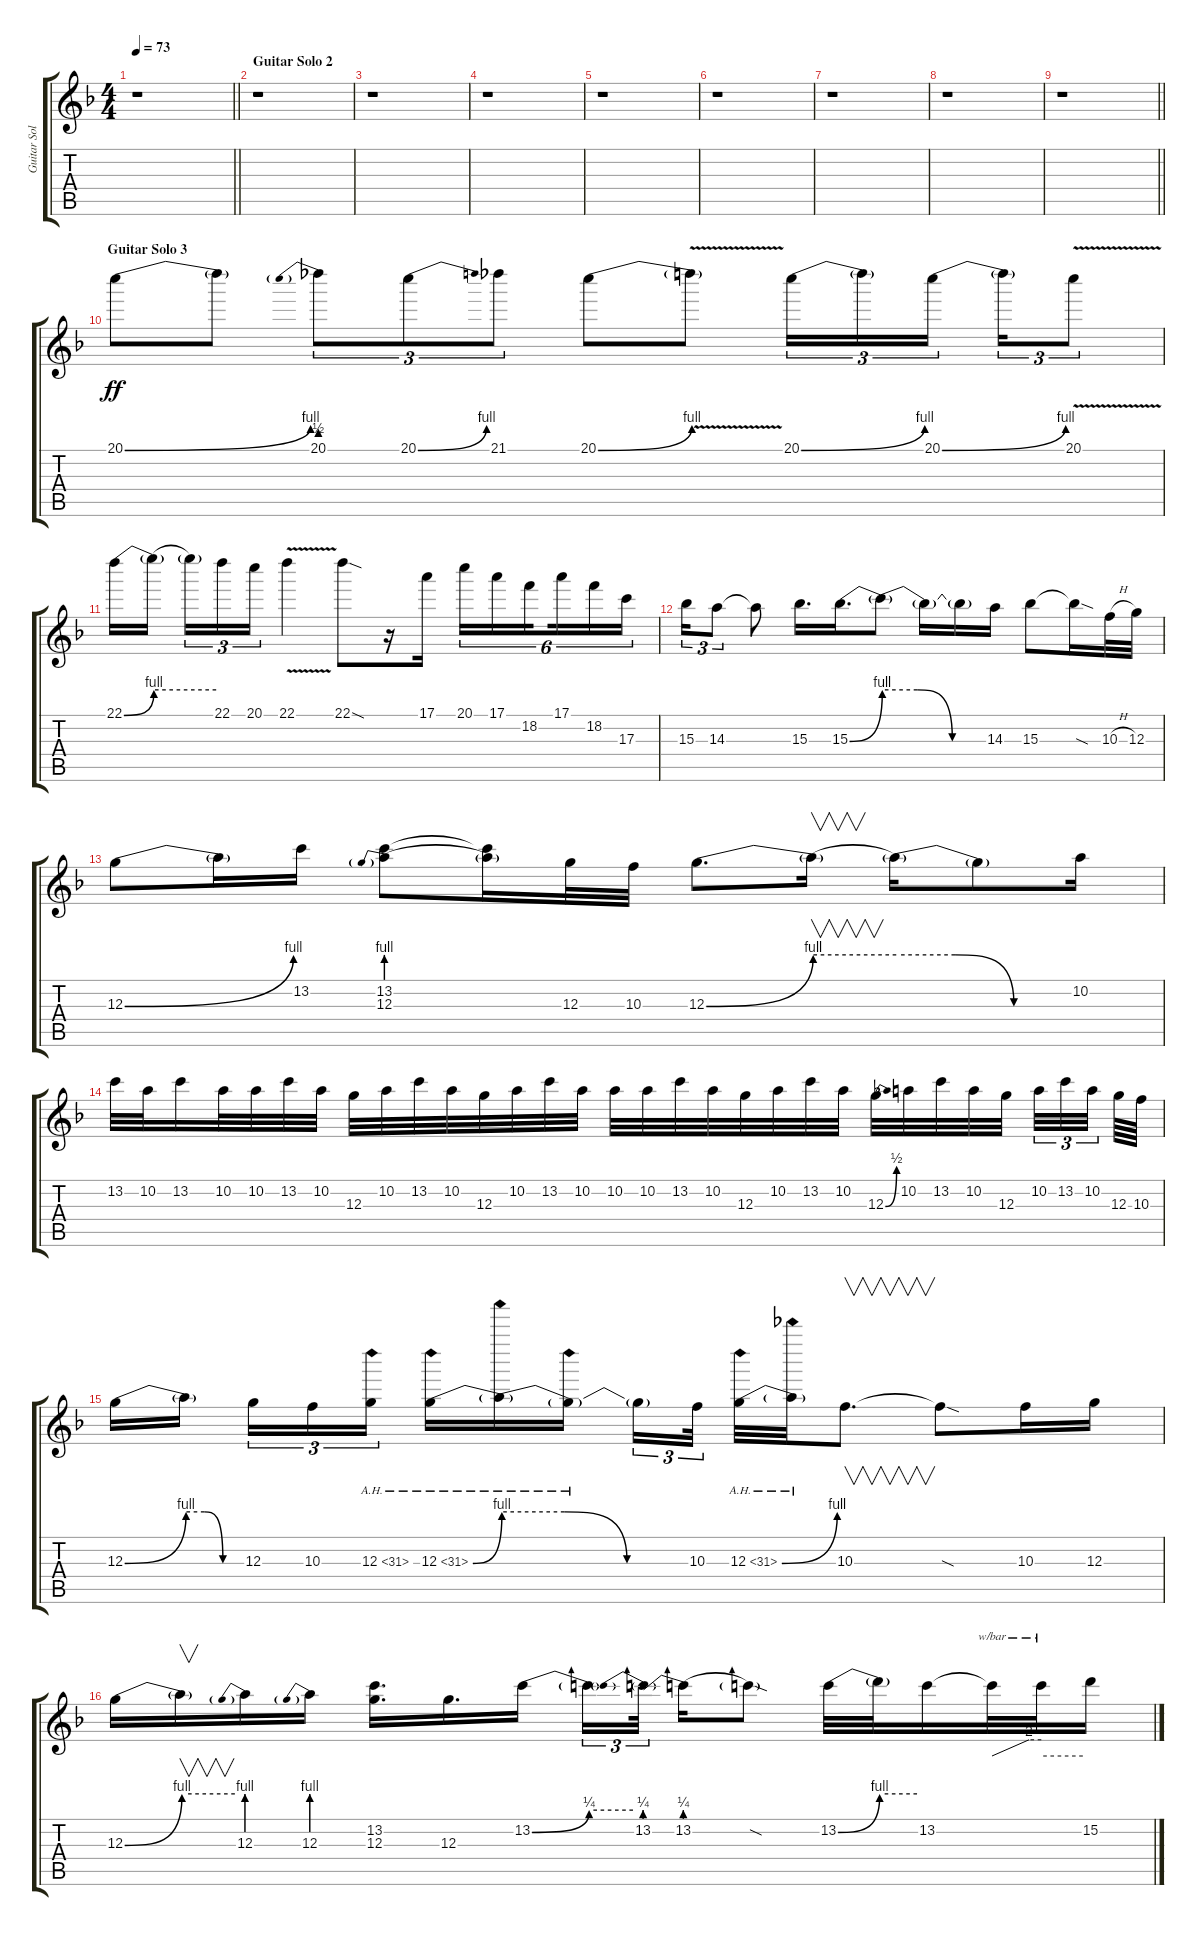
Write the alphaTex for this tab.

\track ("Guitar Solo L" "Guitar Sol") {mute instrument overdrivenguitar}
\staff {score tabs}
\tuning (E4 B3 G3 D3 A2 E2) {hide}
\ts (4 4)
\tempo 73
\clef g2
\barLineRight lightlight
\ks f
r.1{dy ff} |
\section ("" "Guitar Solo 2")
r.1 |
r.1 |
r.1 |
r.1 |
r.1 |
r.1 |
r.1 |
\barLineRight lightlight
r.1 |
\section ("" "Guitar Solo 3")
20.1{be (bend 0 0 60 4)}.8 20.1{t}.8 20.1{be (prebend 0 2 60 2)}.8{tu (3 2)} 20.1{be (bend 0 0 60 4)}.8{tu (3 2)} 21.1.8{tu (3 2)} 20.1{be (bend 0 0 60 4)}.8 20.1{v t}.8 20.1{be (bend 0 0 60 4)}.16{tu (3 2)} 20.1{t}.16{tu (3 2)} 20.1{be (bend 0 0 60 4)}.16{tu (3 2) beam splitsecondary} 20.1{t}.16{tu (3 2)} 20.1{v}.8{tu (3 2)} |
22.1{be (bend 0 0 60 4)}.16 22.1{be (hold 0 4 60 4) t}.16{beam splitsecondary} 22.1{t}.16{tu (3 2)} 22.1.16{tu (3 2)} 20.1.16{tu (3 2)} 22.1{v}.4 22.1{sod}.8 r.16 17.1.16 20.1.16{tu (6 4)} 17.1.16{tu (6 4)} 18.2.16{tu (6 4) beam splitsecondary} 17.1.16{tu (6 4)} 18.2.16{tu (6 4)} 17.3.16{tu (6 4)} |
15.3.16{tu (3 2)} 14.3.8{tu (3 2)} 14.3{t}.8 15.3.16{d} 15.3{be (bend 0 0 60 4)}.16{d} 15.3{be (custom 0 4 20 4 40 0 60 0) t}.8 15.3{t}.16 15.3{t}.16 14.3.16 15.3.8 15.3{sod t}.16 10.3{h}.32 12.3.32 |
12.3{be (bend 0 0 60 4)}.8 12.3{t}.16 13.2.16 (13.2 12.3{be (prebend 0 4 60 4)}).8 (13.2{t} 12.3{t}).16 12.3.32 10.3.32 12.3{be (bend 0 0 60 4)}.8{d} 12.3{be (hold 0 4 60 4) t}.16{v} 12.3{be (custom 0 4 20 4 40 0 60 0) t}.16 12.3{t}.8 10.2.16 |
13.2.32 10.2.32 13.2.16 10.2.32 10.2.32 13.2.32 10.2.32 12.3.32 10.2.32 13.2.32 10.2.32 12.3.32 10.2.32 13.2.32 10.2.32 10.2.32 10.2.32 13.2.32 10.2.32 12.3.32 10.2.32 13.2.32 10.2.32 12.3{be (bend 0 0 60 2)}.32 10.2.32 13.2.32 10.2.32 12.3.32{beam splitsecondary} 10.2.32{tu (3 2)} 13.2.32{tu (3 2)} 10.2.32{tu (3 2) beam splitsecondary} 12.3.64 10.3.64 |
12.3{be (bend 0 0 60 4)}.16 12.3{be (custom 0 4 20 4 40 0 60 0) t}.16{beam splitsecondary} 12.3.16{tu (3 2)} 10.3.16{tu (3 2)} 12.3{ah 19}.16{tu (3 2)} 12.3{be (bend 0 0 60 4) ah 19}.16 12.3{be (custom 0 4 20 4 40 0 60 0) ah 22 t}.16 12.3{ah 19 t}.16{beam splitsecondary} 12.3{t}.16{tu (3 2)} 10.3.32{tu (3 2)} 12.3{be (bend 0 0 60 4) ah 19}.32 12.3{ah 9 t}.32 10.3.8{v d} 10.3{sod t}.8 10.3.16 12.3.16 |
12.3{be (bend 0 0 60 4)}.16 12.3{be (hold 0 4 60 4) t}.16{v} 12.3{be (prebend 0 4 60 4)}.16 12.3{be (prebend 0 4 60 4)}.16 (13.2 12.3).16{d} 12.3.16{d} 13.2{be (bend 0 0 60 1)}.16 13.2{be (hold 0 1 60 1) t}.16{tu (3 2)} 13.2{be (prebend 0 1 60 1)}.32{tu (3 2) beam splitsecondary} 13.2{be (prebend 0 1 60 1)}.16 13.2{sod t}.8 13.2{be (bend 0 0 60 4)}.32 13.2{be (hold 0 4 60 4) t}.32 13.2.16 13.2{t}.32{tbe (custom default 0 0 45 8 60 8)} 13.2{t}.32{tbe (hold default 0 0 60 0)} 15.2.16
